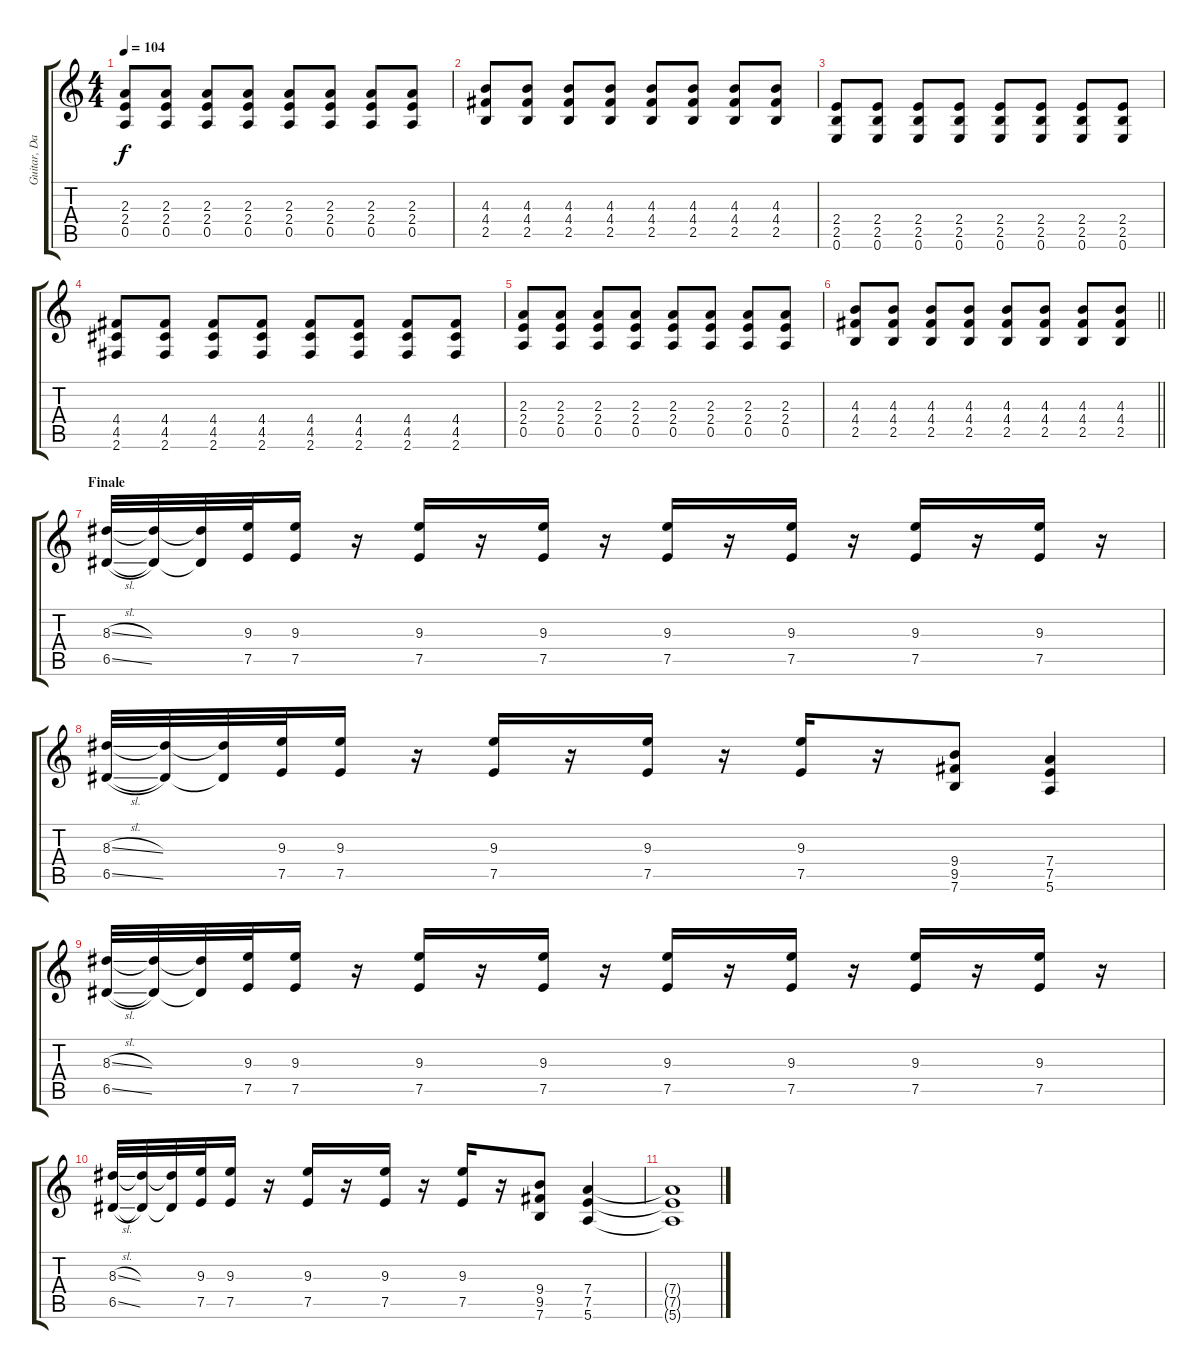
\track ("Guitar, Dan" "Guitar, Da") {instrument distortionguitar}
\staff {score tabs}
\tuning (E4 B3 G3 D3 A2 E2) {hide}
\ts (4 4)
\tempo 104
\clef g2
\ks c
(2.3 2.4 0.5).8{dy f} (2.3 2.4 0.5).8 (2.3 2.4 0.5).8 (2.3 2.4 0.5).8 (2.3 2.4 0.5).8 (2.3 2.4 0.5).8 (2.3 2.4 0.5).8 (2.3 2.4 0.5).8 |
(4.3 4.4 2.5).8 (4.3 4.4 2.5).8 (4.3 4.4 2.5).8 (4.3 4.4 2.5).8 (4.3 4.4 2.5).8 (4.3 4.4 2.5).8 (4.3 4.4 2.5).8 (4.3 4.4 2.5).8 |
(2.4 2.5 0.6).8 (2.4 2.5 0.6).8 (2.4 2.5 0.6).8 (2.4 2.5 0.6).8 (2.4 2.5 0.6).8 (2.4 2.5 0.6).8 (2.4 2.5 0.6).8 (2.4 2.5 0.6).8 |
(4.4 4.5 2.6).8 (4.4 4.5 2.6).8 (4.4 4.5 2.6).8 (4.4 4.5 2.6).8 (4.4 4.5 2.6).8 (4.4 4.5 2.6).8 (4.4 4.5 2.6).8 (4.4 4.5 2.6).8 |
(2.3 2.4 0.5).8 (2.3 2.4 0.5).8 (2.3 2.4 0.5).8 (2.3 2.4 0.5).8 (2.3 2.4 0.5).8 (2.3 2.4 0.5).8 (2.3 2.4 0.5).8 (2.3 2.4 0.5).8 |
\barLineRight lightlight
(4.3 4.4 2.5).8 (4.3 4.4 2.5).8 (4.3 4.4 2.5).8 (4.3 4.4 2.5).8 (4.3 4.4 2.5).8 (4.3 4.4 2.5).8 (4.3 4.4 2.5).8 (4.3 4.4 2.5).8 |
\section ("" "Finale")
(8.3{sl} 6.5{sl}).32 (8.3{t} 6.5{t}).32 (8.3{t} 6.5{t}).32 (9.3 7.5).32 (9.3 7.5).16 r.16 (9.3 7.5).16 r.16 (9.3 7.5).16 r.16 (9.3 7.5).16 r.16 (9.3 7.5).16 r.16 (9.3 7.5).16 r.16 (9.3 7.5).16 r.16 |
(8.3{sl} 6.5{sl}).32 (8.3{t} 6.5{t}).32 (8.3{t} 6.5{t}).32 (9.3 7.5).32 (9.3 7.5).16 r.16 (9.3 7.5).16 r.16 (9.3 7.5).16 r.16 (9.3 7.5).16 r.16 (9.4 9.5 7.6).8 (7.4 7.5 5.6).4 |
(8.3{sl} 6.5{sl}).32 (8.3{t} 6.5{t}).32 (8.3{t} 6.5{t}).32 (9.3 7.5).32 (9.3 7.5).16 r.16 (9.3 7.5).16 r.16 (9.3 7.5).16 r.16 (9.3 7.5).16 r.16 (9.3 7.5).16 r.16 (9.3 7.5).16 r.16 (9.3 7.5).16 r.16 |
(8.3{sl} 6.5{sl}).32 (8.3{t} 6.5{t}).32 (8.3{t} 6.5{t}).32 (9.3 7.5).32 (9.3 7.5).16 r.16 (9.3 7.5).16 r.16 (9.3 7.5).16 r.16 (9.3 7.5).16 r.16 (9.4 9.5 7.6).8 (7.4 7.5 5.6).4 |
(7.4{t} 7.5{t} 5.6{t}).1{volume 2}
